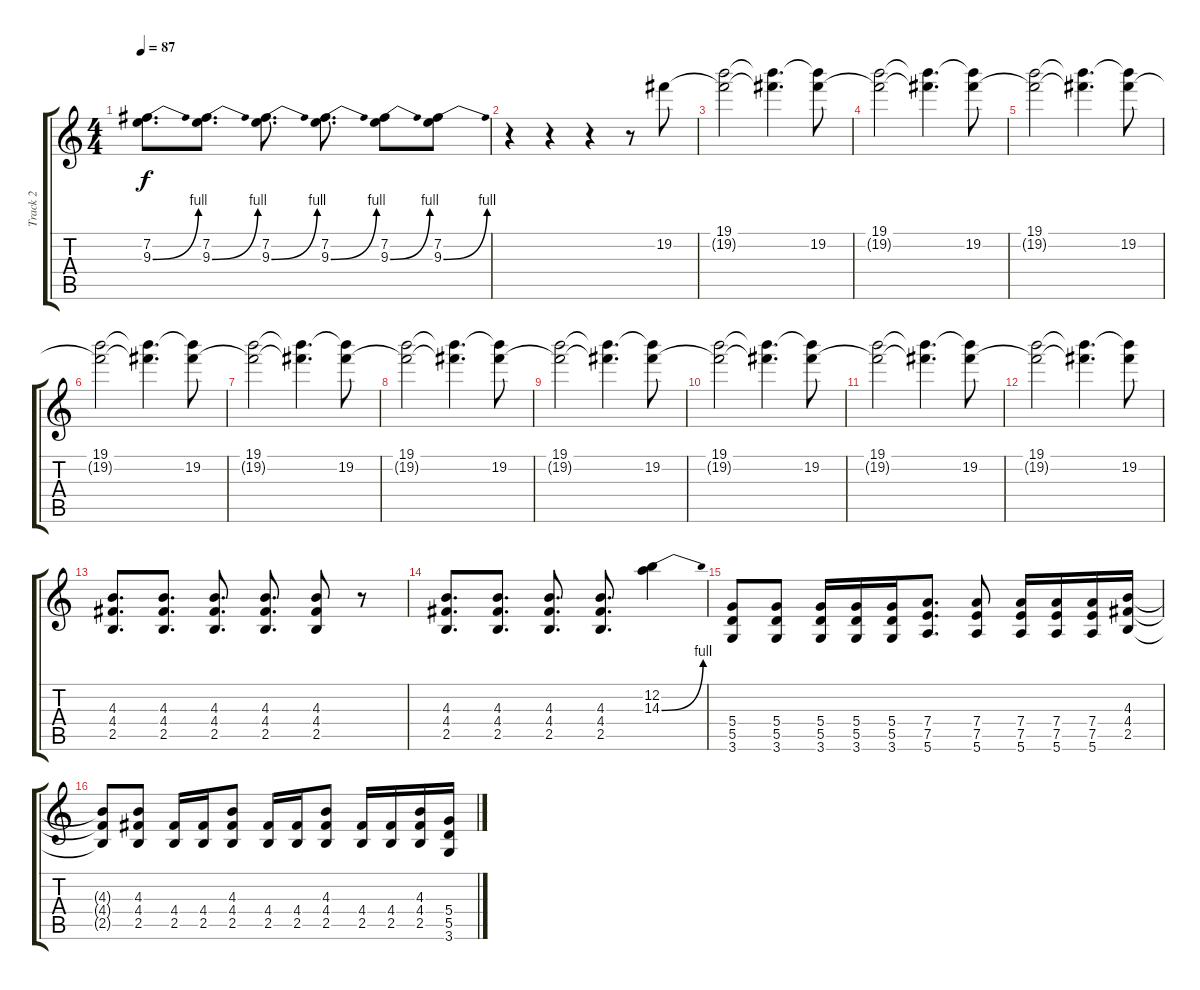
\track ("Track 2" "Track 2") {instrument overdrivenguitar}
\staff {score tabs}
\tuning (E4 B3 G3 D3 A2 E2) {hide}
\ts (4 4)
\tempo 87
\clef g2
\ks c
(7.2 9.3{be (bend 0 0 60 4)}).8{d dy f} (7.2 9.3{be (bend 0 0 60 4)}).8{d} (7.2 9.3{be (bend 0 0 60 4)}).8{d} (7.2 9.3{be (bend 0 0 60 4)}).8{d} (7.2 9.3{be (bend 0 0 60 4)}).8 (7.2 9.3{be (bend 0 0 60 4)}).8 |
r.4{volume 9} r.4 r.4 r.8 19.2.8 |
(19.1 19.2{t}).2 (19.1{t} 19.2{t}).4{d} (19.1{t} 19.2).8 |
(19.1 19.2{t}).2 (19.1{t} 19.2{t}).4{d} (19.1{t} 19.2).8 |
(19.1 19.2{t}).2 (19.1{t} 19.2{t}).4{d} (19.1{t} 19.2).8 |
(19.1 19.2{t}).2 (19.1{t} 19.2{t}).4{d} (19.1{t} 19.2).8 |
(19.1 19.2{t}).2 (19.1{t} 19.2{t}).4{d} (19.1{t} 19.2).8 |
(19.1 19.2{t}).2 (19.1{t} 19.2{t}).4{d} (19.1{t} 19.2).8 |
(19.1 19.2{t}).2 (19.1{t} 19.2{t}).4{d} (19.1{t} 19.2).8 |
(19.1 19.2{t}).2 (19.1{t} 19.2{t}).4{d} (19.1{t} 19.2).8 |
(19.1 19.2{t}).2 (19.1{t} 19.2{t}).4{d} (19.1{t} 19.2).8 |
(19.1 19.2{t}).2 (19.1{t} 19.2{t}).4{d} (19.1{t} 19.2).8 |
(4.3 4.4 2.5).8{d volume 13} (4.3 4.4 2.5).8{d} (4.3 4.4 2.5).8{d} (4.3 4.4 2.5).8{d} (4.3 4.4 2.5).8 r.8 |
(4.3 4.4 2.5).8{d} (4.3 4.4 2.5).8{d} (4.3 4.4 2.5).8{d} (4.3 4.4 2.5).8{d} (12.2 14.3{be (bend 0 0 60 4)}).4 |
(5.4 5.5 3.6).8 (5.4 5.5 3.6).8 (5.4 5.5 3.6).16 (5.4 5.5 3.6).16 (5.4 5.5 3.6).16 (7.4 7.5 5.6).8{d} (7.4 7.5 5.6).8 (7.4 7.5 5.6).16 (7.4 7.5 5.6).16 (7.4 7.5 5.6).16 (4.3 4.4 2.5).16 |
(4.3{t} 4.4{t} 2.5{t}).8 (4.3 4.4 2.5).8 (4.4 2.5).16 (4.4 2.5).16 (4.3 4.4 2.5).8 (4.4 2.5).16 (4.4 2.5).16 (4.3 4.4 2.5).8 (4.4 2.5).16 (4.4 2.5).16 (4.3 4.4 2.5).16 (5.4 5.5 3.6).16
